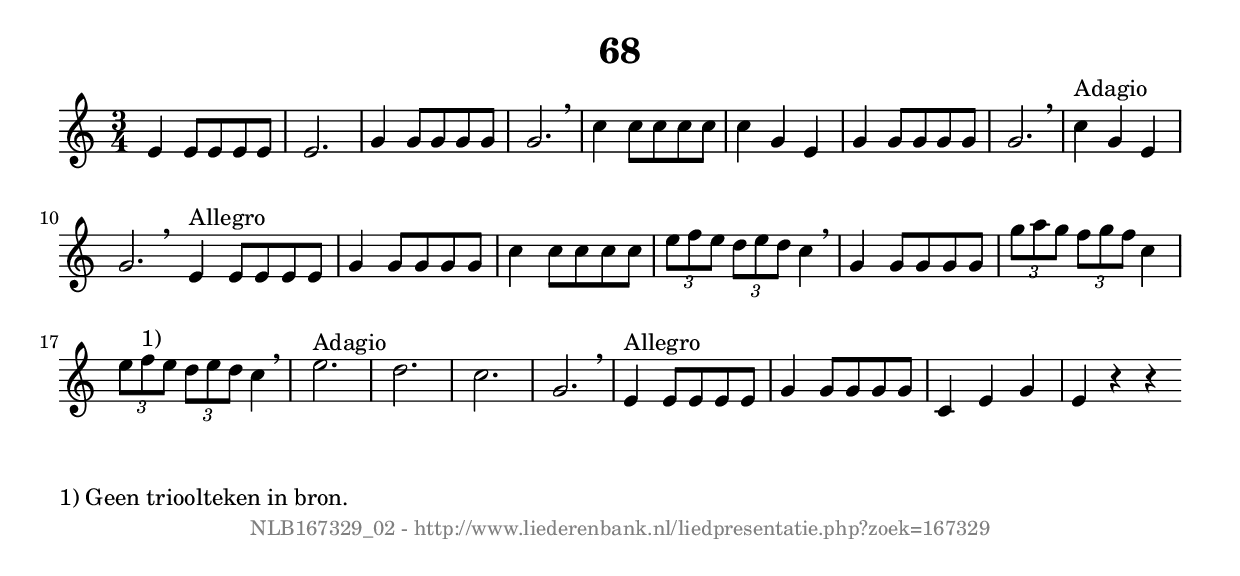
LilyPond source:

%
% produced by wce2krn 1.64 (7 June 2014)
%
\version"2.16"
#(append! paper-alist '(("long" . (cons (* 210 mm) (* 2000 mm)))))
#(set-default-paper-size "long")
sb = {\breathe}
mBreak = {\breathe }
bBreak = {\breathe }
x = {\once\override NoteHead #'style = #'cross }
gl=\glissando
itime={\override Staff.TimeSignature #'stencil = ##f }
ficta = {\once\set suggestAccidentals = ##t}
fine = {\once\override Score.RehearsalMark #'self-alignment-X = #1 \mark \markup {\italic{Fine}}}
dc = {\once\override Score.RehearsalMark #'self-alignment-X = #1 \mark \markup {\italic{D.C.}}}
dcf = {\once\override Score.RehearsalMark #'self-alignment-X = #1 \mark \markup {\italic{D.C. al Fine}}}
dcc = {\once\override Score.RehearsalMark #'self-alignment-X = #1 \mark \markup {\italic{D.C. al Coda}}}
ds = {\once\override Score.RehearsalMark #'self-alignment-X = #1 \mark \markup {\italic{D.S.}}}
dsf = {\once\override Score.RehearsalMark #'self-alignment-X = #1 \mark \markup {\italic{D.S. al Fine}}}
dsc = {\once\override Score.RehearsalMark #'self-alignment-X = #1 \mark \markup {\italic{D.S. al Coda}}}
pv = {\set Score.repeatCommands = #'((volta "1"))}
sv = {\set Score.repeatCommands = #'((volta "2"))}
tv = {\set Score.repeatCommands = #'((volta "3"))}
qv = {\set Score.repeatCommands = #'((volta "4"))}
xv = {\set Score.repeatCommands = #'((volta #f))}
\header{ tagline = ""
title = "68"
}
\score {{
\key c \major
\relative g'
{
\set melismaBusyProperties = #'()
\time 3/4
\tempo 4=120
\override Score.MetronomeMark #'transparent = ##t
\override Score.RehearsalMark #'break-visibility = #(vector #t #t #f)
e4 e8 e e e e2. g4 g8 g g g g2. \sb c4 c8 c c c c4 g e g g8 g g g g2. \sb c4^"Adagio" g e g2. \bar":|:" \bBreak
e4^"Allegro" e8 e e e g4 g8 g g g c4 c8 c c c \times 2/3 { e[ f e] } \times 2/3 { d e d } c4 \mBreak \bar "|"
g4 g8 g g g \times 2/3 { g'[ a g] } \times 2/3 { f g f } c4 \times 2/3 { e8[ f^"1)" e] } \times 2/3 { d e d } c4 \mBreak \bar "|"
e2.^"Adagio" d c g \sb e4^"Allegro" e8 e e e g4 g8 g g g c,4 e g e r r \bar":|"
 }}
 \midi { }
 \layout {
            indent = 0.0\cm
}
}
\markup { \wordwrap-string #" 
1) Geen trioolteken in bron.
"}
\markup { \vspace #0 } \markup { \with-color #grey \fill-line { \center-column { \smaller "NLB167329_02 - http://www.liederenbank.nl/liedpresentatie.php?zoek=167329" } } }
